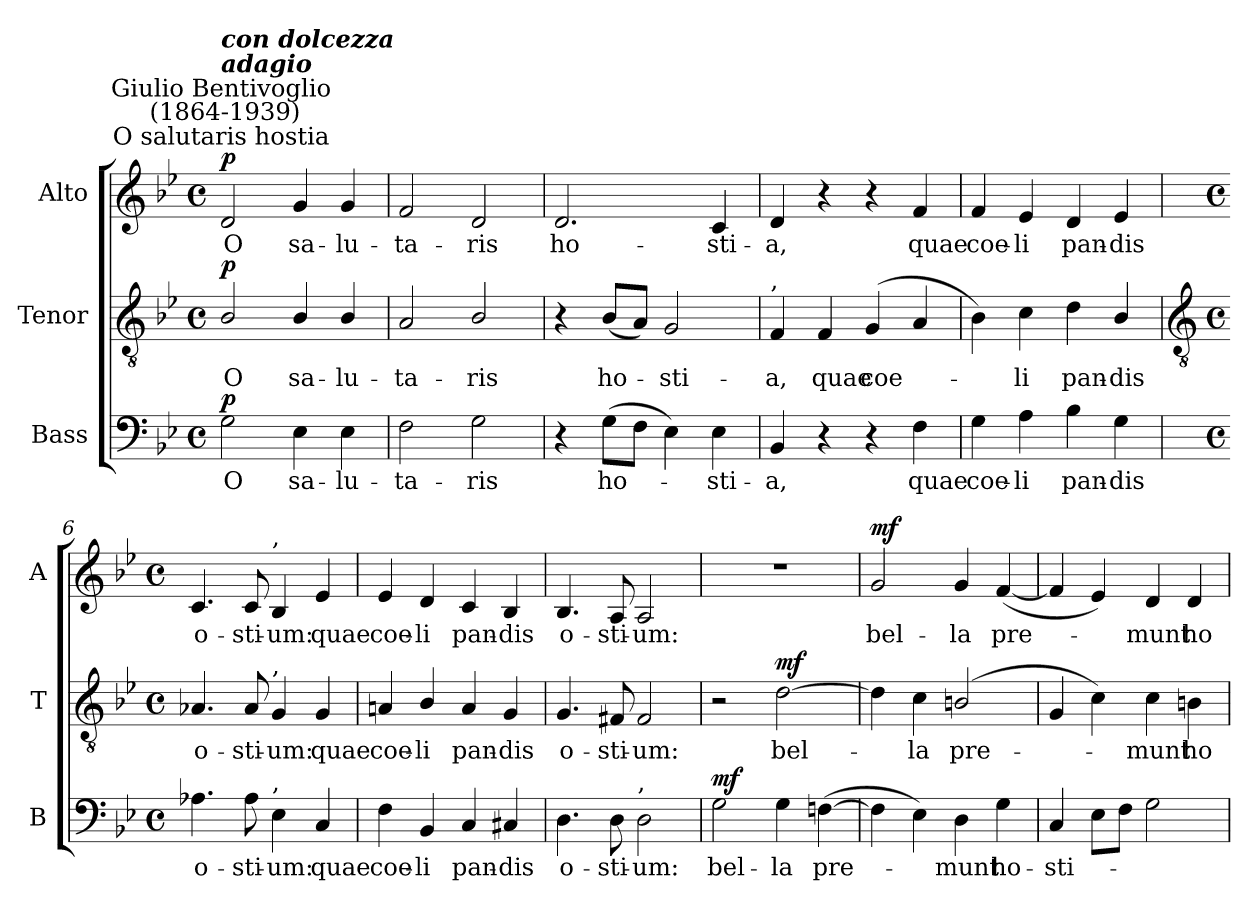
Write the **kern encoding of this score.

**kern	**text	**dynam	**kern	**text	**dynam	**kern	**text	**dynam
*part3	*part3	*part3	*part2	*part2	*part2	*part1	*part1	*part1
*staff3	*staff3	*staff3	*staff2	*staff2	*staff2	*staff1	*staff1	*staff1
*I"Bass	*	*	*I"Tenor	*	*	*I"Alto	*	*
*I'B	*	*	*I'T	*	*	*I'A	*	*
*clefF4	*	*	*clefGv2	*	*	*clefG2	*	*
*k[b-e-]	*	*	*k[b-e-]	*	*	*k[b-e-]	*	*
*B-:	*	*	*B-:	*	*	*B-:	*	*
*M4/4	*	*	*M4/4	*	*	*M4/4	*	*
*met(c)	*	*	*met(c)	*	*	*met(c)	*	*
=1	=1	=1	=1	=1	=1	=1	=1	=1
!	!	!	!	!	!	!LO:TX:a:cj:t=O salutaris hostia	!	!
!	!	!	!	!	!	!LO:TX:a:cj:t=Giulio Bentivoglio\n (1864-1939)	!	!
!	!	!	!	!	!	!LO:TX:a:Bi:t=adagio	!	!
!	!	!	!	!	!	!LO:TX:a:Bi:t=con dolcezza	!	!
!	!LO:LY:b	!LO:DY:b	!	!LO:LY:b	!LO:DY:b	!	!LO:LY:b	!LO:DY:b
2G	O	p	2B-/	O	p	2d	O	p
!	!LO:LY:b	!	!	!LO:LY:b	!	!	!LO:LY:b	!
4E-	sa-	.	4B-/	sa-	.	4g	sa-	.
!	!LO:LY:b	!	!	!LO:LY:b	!	!	!LO:LY:b	!
4E-	-lu-	.	4B-/	-lu-	.	4g	-lu-	.
=2	=2	=2	=2	=2	=2	=2	=2	=2
!	!LO:LY:b	!	!	!LO:LY:b	!	!	!LO:LY:b	!
2F	-ta-	.	2A	-ta-	.	2f	-ta-	.
!	!LO:LY:b	!	!	!LO:LY:b	!	!	!LO:LY:b	!
2G	-ris	.	2B-/	-ris	.	2d/	-ris	.
=3	=3	=3	=3	=3	=3	=3	=3	=3
!	!	!	!	!	!	!	!LO:LY:b	!
4r	.	.	4r	.	.	2.d/	ho-	.
!	!LO:LY:b	!	!	!LO:LY:b	!	!	!	!
(>8GL	ho-	.	(<8B-L	ho-	.	.	.	.
8FJ	.	.	8AJ)	.	.	.	.	.
!	!	!	!	!LO:LY:b	!	!	!	!
4E-)	.	.	2G	sti-	.	.	.	.
!	!LO:LY:b	!	!	!	!	!	!LO:LY:b	!
4E-	sti-	.	.	.	.	4c	-sti-	.
=4	=4	=4	=4	=4	=4	=4	=4	=4
!	!	!	!LO:TX:a:t=,	!	!	!	!	!
!	!LO:LY:b	!	!	!LO:LY:b	!	!	!LO:LY:b	!
4BB-	-a,	.	4F	-a,	.	4d	-a,	.
!	!	!	!	!LO:LY:b	!	!	!	!
4r	.	.	4F	quae	.	4r	.	.
!	!	!	!	!LO:LY:b	!	!	!	!
4r	.	.	(<4G	coe-	.	4r	.	.
!	!LO:LY:b	!	!	!	!	!	!LO:LY:b	!
4F	quae	.	4A	.	.	4f	quae	.
=5	=5	=5	=5	=5	=5	=5	=5	=5
!	!LO:LY:b	!	!	!	!	!	!LO:LY:b	!
4G	coe-	.	4B-)	.	.	4f	coe-	.
!	!LO:LY:b	!	!	!LO:LY:b	!	!	!LO:LY:b	!
4A	-li	.	4c	li	.	4e-	-li	.
!	!LO:LY:b	!	!	!LO:LY:b	!	!	!LO:LY:b	!
4B-	pan-	.	4d\	pan-	.	4d	pan-	.
!	!LO:LY:b	!	!	!LO:LY:b	!	!	!LO:LY:b	!
4G	-dis	.	4B-/	-dis	.	4e-	-dis	.
!!LO:LB:g=z
=6	=6	=6	=6	=6	=6	=6	=6	=6
*	*	*	*clefGv2	*	*	*	*	*
*M4/4	*	*	*M4/4	*	*	*M4/4	*	*
*met(c)	*	*	*met(c)	*	*	*met(c)	*	*
!	!LO:LY:b	!	!	!LO:LY:b	!	!	!LO:LY:b	!
4.A-X	o-	.	4.A-X	o-	.	4.c	o-	.
!	!LO:LY:b	!	!	!LO:LY:b	!	!	!LO:LY:b	!
8A-	-sti-	.	8A-	-sti-	.	8c	-sti-	.
!	!	!	!	!	!	!LO:TX:a:t=,	!	!
!	!	!	!LO:TX:a:t=,	!	!	!	!	!
!LO:TX:a:t=,	!	!	!	!	!	!	!	!
!	!LO:LY:b	!	!	!LO:LY:b	!	!	!LO:LY:b	!
4E-	-um:	.	4G	-um:	.	4B-	-um:	.
!	!LO:LY:b	!	!	!LO:LY:b	!	!	!LO:LY:b	!
4C	quae	.	4G	quae	.	4e-	quae	.
=7	=7	=7	=7	=7	=7	=7	=7	=7
!	!LO:LY:b	!	!	!LO:LY:b	!	!	!LO:LY:b	!
4F	coe-	.	4An	coe-	.	4e-	coe-	.
!	!LO:LY:b	!	!	!LO:LY:b	!	!	!LO:LY:b	!
4BB-	-li	.	4B-/	-li	.	4d/	-li	.
!	!LO:LY:b	!	!	!LO:LY:b	!	!	!LO:LY:b	!
4C	pan-	.	4A	pan-	.	4c	pan-	.
!	!LO:LY:b	!	!	!LO:LY:b	!	!	!LO:LY:b	!
4C#X	-dis	.	4G	-dis	.	4B-	-dis	.
=8	=8	=8	=8	=8	=8	=8	=8	=8
!	!LO:LY:b	!	!	!LO:LY:b	!	!	!LO:LY:b	!
4.D	o-	.	4.G	o-	.	4.B-	o-	.
!	!LO:LY:b	!	!	!LO:LY:b	!	!	!LO:LY:b	!
8D	-sti-	.	8F#X	-sti-	.	8A	-sti-	.
!LO:TX:a:t=,	!	!	!	!	!	!	!	!
!	!LO:LY:b	!	!	!LO:LY:b	!	!	!LO:LY:b	!
2D	-um:	.	2F#	-um:	.	2A	-um:	.
=9	=9	=9	=9	=9	=9	=9	=9	=9
!	!LO:LY:b	!LO:DY:b	!	!	!	!	!	!
2G	bel-	mf	2r	.	.	1r	.	.
!	!LO:LY:b	!	!	!LO:LY:b	!LO:DY:b	!	!	!
4G	-la	.	[2d\	bel-	mf	.	.	.
!	!LO:LY:b	!	!	!	!	!	!	!
(>[4Fn	pre-	.	.	.	.	.	.	.
=10	=10	=10	=10	=10	=10	=10	=10	=10
!	!	!	!	!	!	!	!LO:LY:b	!LO:DY:b
4F]	.	.	4d\]	.	.	2g	bel-	mf
!	!	!	!	!LO:LY:b	!	!	!	!
4E-)	.	.	4c	la	.	.	.	.
!	!LO:LY:b	!	!	!LO:LY:b	!	!	!LO:LY:b	!
4D	munt	.	(<2Bn/	pre-	.	4g	-la	.
!	!LO:LY:b	!	!	!	!	!	!LO:LY:b	!
4G	ho-	.	.	.	.	(<[4f	pre-	.
=11	=11	=11	=11	=11	=11	=11	=11	=11
!	!LO:LY:b	!	!	!	!	!	!	!
4C	-sti-	.	4G	.	.	4f]	.	.
8E-L	.	.	4c)	.	.	4e-)	.	.
8FJ	.	.	.	.	.	.	.	.
!	!	!	!	!LO:LY:b	!	!	!LO:LY:b	!
2G	.	.	4c	munt	.	4d	munt	.
!	!	!	!	!LO:LY:b	!	!	!LO:LY:b	!
.	.	.	4Bn	ho-	.	4d	ho-	.
=	=	=	=	=	=	=	=	=
*-	*-	*-	*-	*-	*-	*-	*-	*-
